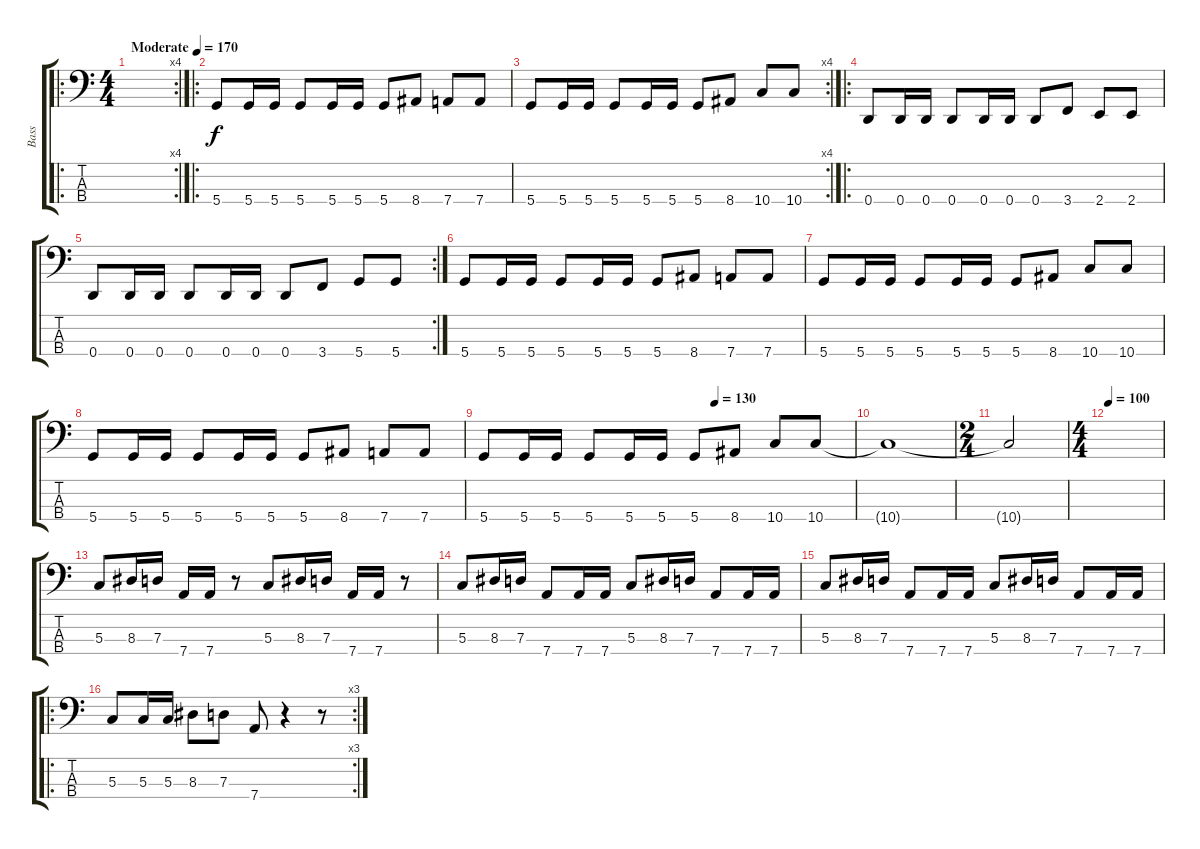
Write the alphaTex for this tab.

\track ("Bass" "Bass") {instrument electricbassfinger}
\staff {score tabs}
\tuning (F2 C2 G1 D1) {hide}
\ro
\rc 4
\ts (4 4)
\tempo (170 "Moderate")
\clef f4
\ks c
|
\ro
5.4.8 5.4.16 5.4.16 5.4.8 5.4.16 5.4.16 5.4.8 8.4.8 7.4.8 7.4.8 |
\rc 4
5.4.8 5.4.16 5.4.16 5.4.8 5.4.16 5.4.16 5.4.8 8.4.8 10.4.8 10.4.8 |
\ro
0.4.8 0.4.16 0.4.16 0.4.8 0.4.16 0.4.16 0.4.8 3.4.8 2.4.8 2.4.8 |
\rc 2
0.4.8 0.4.16 0.4.16 0.4.8 0.4.16 0.4.16 0.4.8 3.4.8 5.4.8 5.4.8 |
5.4.8 5.4.16 5.4.16 5.4.8 5.4.16 5.4.16 5.4.8 8.4.8 7.4.8 7.4.8 |
5.4.8 5.4.16 5.4.16 5.4.8 5.4.16 5.4.16 5.4.8 8.4.8 10.4.8 10.4.8 |
5.4.8 5.4.16 5.4.16 5.4.8 5.4.16 5.4.16 5.4.8 8.4.8 7.4.8 7.4.8 |
\tempo (130 0.625)
5.4.8 5.4.16 5.4.16 5.4.8 5.4.16 5.4.16 5.4.8 8.4.8 10.4.8 10.4.8 |
10.4{t}.1 |
\ts (2 4)
10.4{t}.2 |
\ts (4 4)
\tempo 100
|
5.3.8 8.3.16 7.3.16 7.4.16 7.4.16 r.8 5.3.8 8.3.16 7.3.16 7.4.16 7.4.16 r.8 |
5.3.8 8.3.16 7.3.16 7.4.8 7.4.16 7.4.16 5.3.8 8.3.16 7.3.16 7.4.8 7.4.16 7.4.16 |
5.3.8 8.3.16 7.3.16 7.4.8 7.4.16 7.4.16 5.3.8 8.3.16 7.3.16 7.4.8 7.4.16 7.4.16 |
\ro
\rc 3
5.3.8 5.3.16 5.3.16 8.3.8 7.3.8 7.4.8 r.4 r.8
